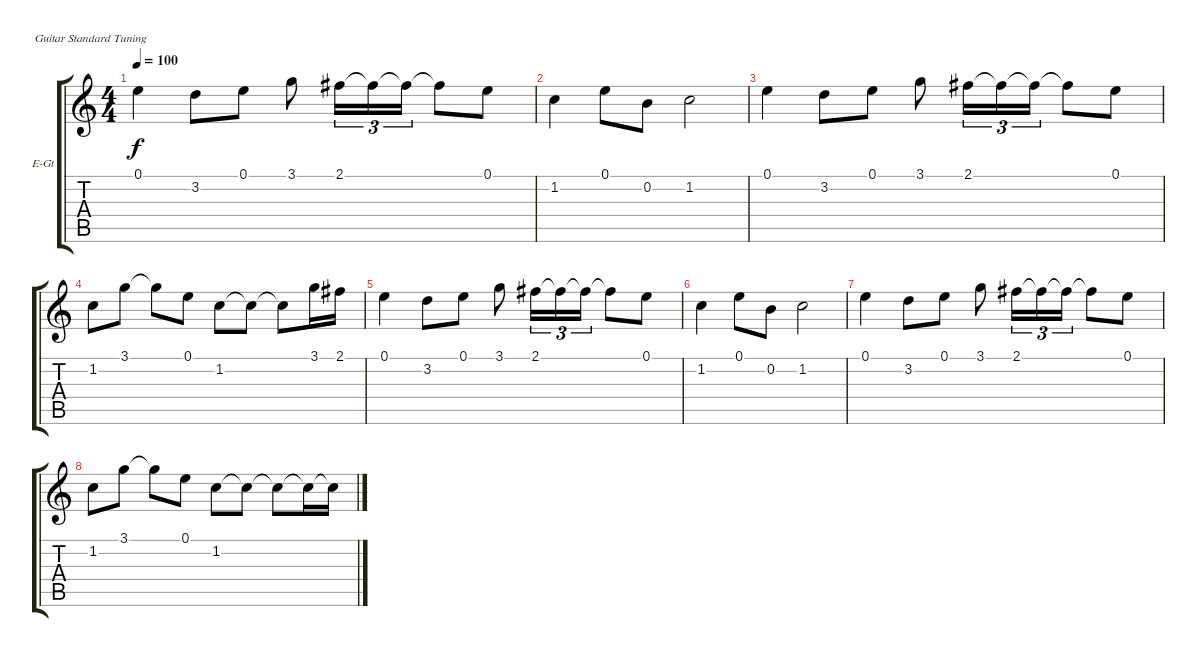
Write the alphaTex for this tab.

\defaultSystemsLayout 4
\bracketExtendMode groupsimilarinstruments
\firstSystemTrackNameOrientation horizontal
\otherSystemsTrackNameOrientation horizontal
\track ("Electric Guitar" "E-Gt") {instrument distortionguitar}
\staff {score tabs}
\tuning (E4 B3 G3 D3 A2 E2)
\ts (4 4)
\tempo 100
\clef g2
\ks c
0.1.4{dy f} 3.2.8 0.1.8 3.1.8 2.1.16{tu (3 2)} 2.1{t}.16{tu (3 2)} 2.1{t}.16{tu (3 2)} 2.1{t}.8 0.1.8 |
1.2.4 0.1.8 0.2.8 1.2.2 |
0.1.4 3.2.8 0.1.8 3.1.8 2.1.16{tu (3 2)} 2.1{t}.16{tu (3 2)} 2.1{t}.16{tu (3 2)} 2.1{t}.8 0.1.8 |
1.2.8 3.1.8 3.1{t}.8 0.1.8 1.2.8 1.2{t}.8 1.2{t}.8 3.1.16 2.1.16 |
0.1.4 3.2.8 0.1.8 3.1.8 2.1.16{tu (3 2)} 2.1{t}.16{tu (3 2)} 2.1{t}.16{tu (3 2)} 2.1{t}.8 0.1.8 |
1.2.4 0.1.8 0.2.8 1.2.2 |
0.1.4 3.2.8 0.1.8 3.1.8 2.1.16{tu (3 2)} 2.1{t}.16{tu (3 2)} 2.1{t}.16{tu (3 2)} 2.1{t}.8 0.1.8 |
1.2.8 3.1.8 3.1{t}.8 0.1.8 1.2.8 1.2{t}.8 1.2{t}.8 1.2{t}.16 1.2{t}.16
